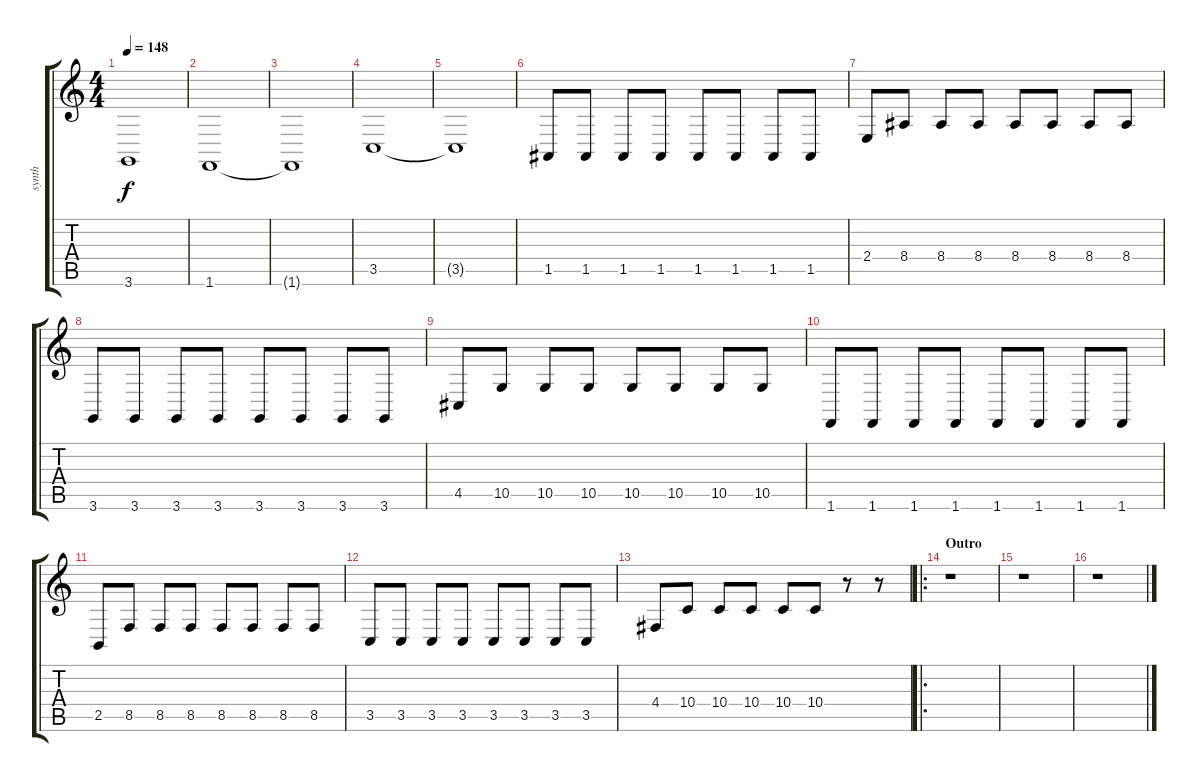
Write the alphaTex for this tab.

\track ("synth" "synth") {instrument stringensemble1}
\staff {score tabs}
\tuning (E4 B3 G3 D3 A2 E2) {hide}
\ts (4 4)
\tempo 148
\clef g2
\ks c
3.6{t}.1{dy f} |
1.6.1 |
1.6{t}.1 |
3.5.1 |
3.5{t}.1 |
1.5.8 1.5.8 1.5.8 1.5.8 1.5.8 1.5.8 1.5.8 1.5.8 |
2.4.8 8.4.8 8.4.8 8.4.8 8.4.8 8.4.8 8.4.8 8.4.8 |
3.6.8 3.6.8 3.6.8 3.6.8 3.6.8 3.6.8 3.6.8 3.6.8 |
4.5.8 10.5.8 10.5.8 10.5.8 10.5.8 10.5.8 10.5.8 10.5.8 |
1.6.8 1.6.8 1.6.8 1.6.8 1.6.8 1.6.8 1.6.8 1.6.8 |
2.5.8 8.5.8 8.5.8 8.5.8 8.5.8 8.5.8 8.5.8 8.5.8 |
3.5.8 3.5.8 3.5.8 3.5.8 3.5.8 3.5.8 3.5.8 3.5.8 |
4.4.8 10.4.8 10.4.8 10.4.8 10.4.8 10.4.8 r.8 r.8 |
\ro
\section ("" "Outro")
r.1 |
r.1 |
r.1
